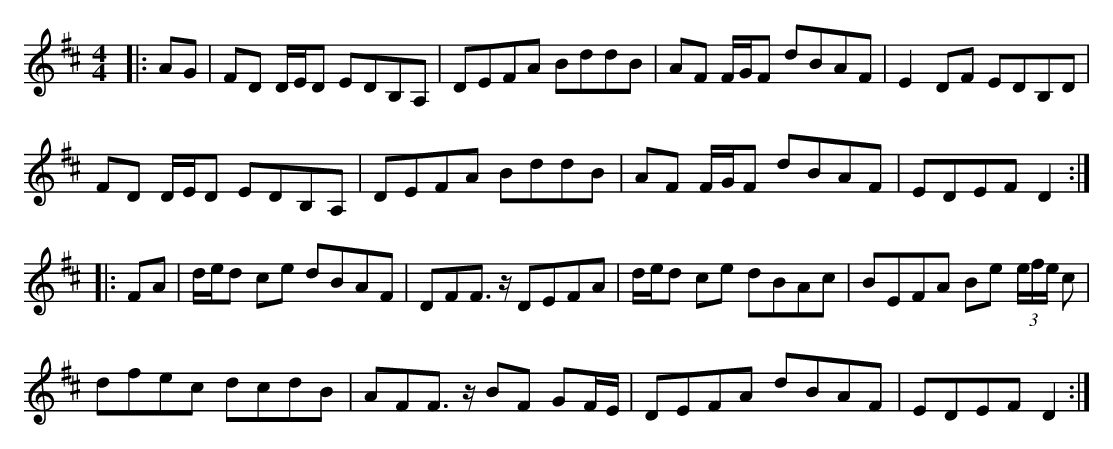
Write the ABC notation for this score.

X:1
M:4/4
K:D
|:AG|FD D/E/D EDB,A,|DEFA BddB|AF F/G/F dBAF|E2 DF EDB,D|
FD D/E/D EDB,A,|DEFA BddB|AF F/G/F dBAF|EDEF D2:|
|:FA|d/e/d ce dBAF|DFF>z DEFA|d/e/d ce dBAc|BEFA Be (3e/f/e/ c|
dfec dcdB|AFF>z BF GF/E/|DEFA dBAF|EDEF D2:|
